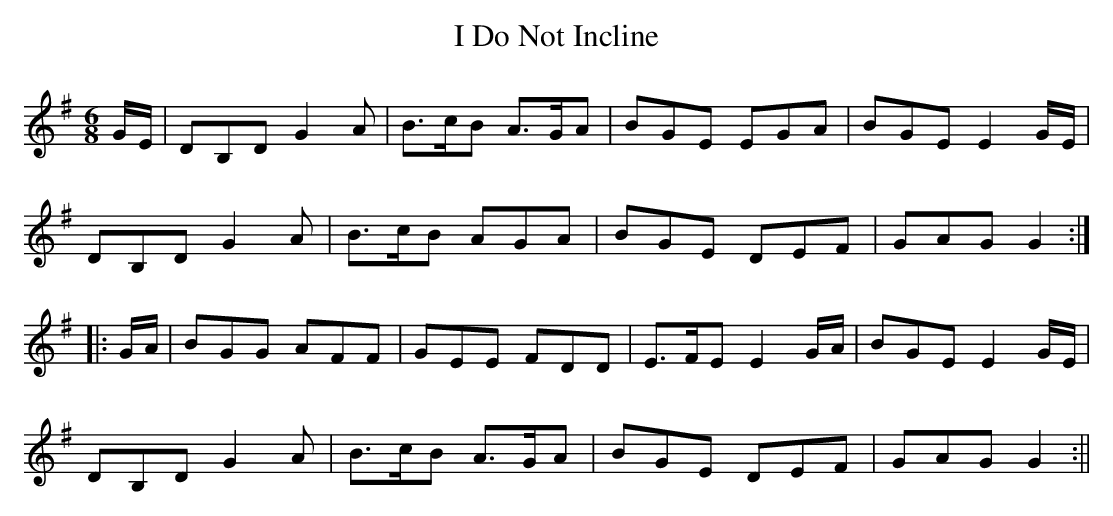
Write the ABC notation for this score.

X:1
T:I Do Not Incline
M:6/8
L:1/8
K:G
G/E/|DB,D G2A|B>cB A>GA|BGE EGA|BGE E2 G/E/|
DB,D G2A|B>cB AGA|BGE DEF|GAG G2:|
|:G/A/|BGG AFF|GEE FDD|E>FE E2 G/A/|BGE E2 G/E/|
DB,D G2A|B>cB A>GA|BGE DEF|GAG G2:||
